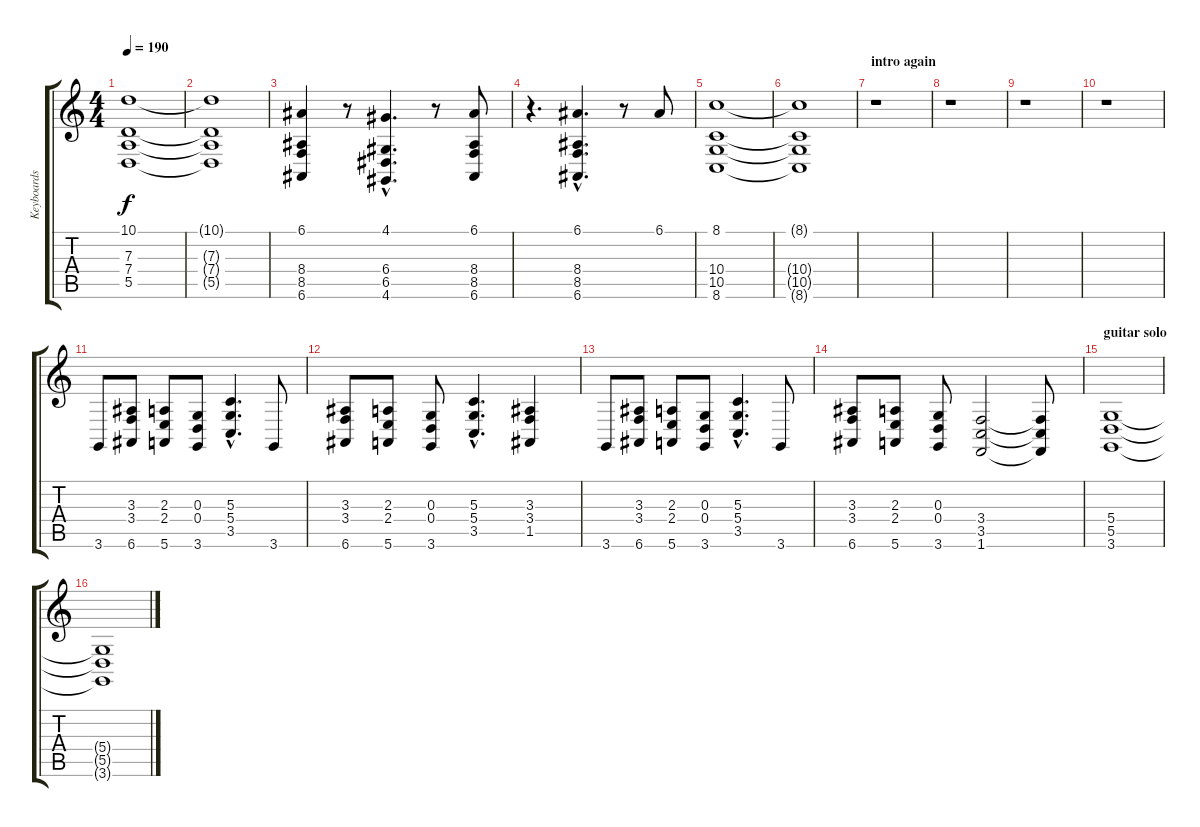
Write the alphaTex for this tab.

\track ("Keyboards and Synths (Lord)" "Keyboards ") {instrument drawbarorgan}
\staff {score tabs}
\tuning (E4 B3 G3 D3 A2 E2) {hide}
\ts (4 4)
\tempo 190
\clef g2
\ks c
(10.1 7.3 7.4 5.5).1{dy f} |
(10.1{t} 7.3{t} 7.4{t} 5.5{t}).1 |
(6.1 8.4 8.5 6.6).4 r.8 (4.1{hac} 6.4{hac} 6.5{hac} 4.6{hac}).4{d} r.8 (6.1 8.4 8.5 6.6).8 |
r.4{d} (6.1{hac} 8.4{hac} 8.5{hac} 6.6{hac}).4{d} r.8 6.1.8 |
(8.1 10.4 10.5 8.6).1 |
(8.1{t} 10.4{t} 10.5{t} 8.6{t}).1 |
\section ("" "intro again")
r.1 |
r.1 |
r.1 |
r.1 |
3.6.8 (3.3 3.4 6.6).8 (2.3 2.4 5.6).8 (0.3 0.4 3.6).8 (5.3{hac} 5.4{hac} 3.5{hac}).4{d} 3.6.8 |
(3.3 3.4 6.6).8 (2.3 2.4 5.6).8 (0.3 0.4 3.6).8 (5.3{hac} 5.4{hac} 3.5{hac}).4{d} (3.3 3.4 1.5).4 |
3.6.8 (3.3 3.4 6.6).8 (2.3 2.4 5.6).8 (0.3 0.4 3.6).8 (5.3{hac} 5.4{hac} 3.5{hac}).4{d} 3.6.8 |
(3.3 3.4 6.6).8 (2.3 2.4 5.6).8 (0.3 0.4 3.6).8 (3.4 3.5 1.6).2 (3.4{t} 3.5{t} 1.6{t}).8 |
\section ("" "guitar solo")
(5.4 5.5 3.6).1{volume 10} |
(5.4{t} 5.5{t} 3.6{t}).1
